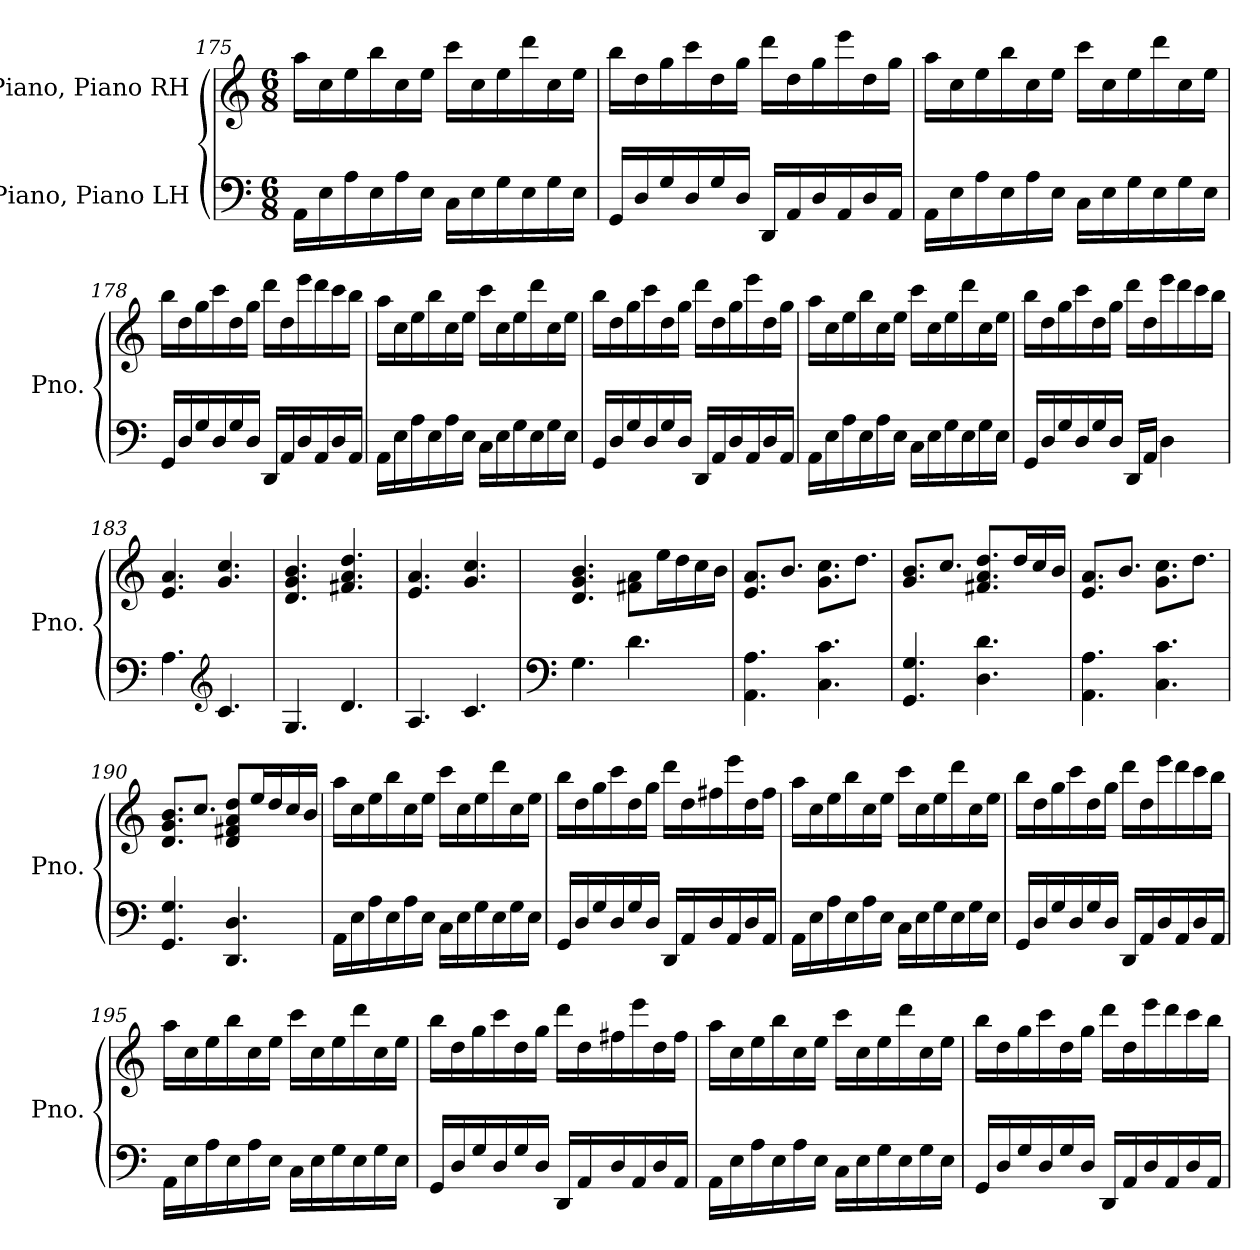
**kern	**kern
*part2	*part1
*staff2	*staff1
*I"Piano, Piano LH	*I"Piano, Piano RH
*I'Pno.	*I'Pno.
*clefF4	*clefG2
*k[]	*k[]
*M6/8	*M6/8
=175	=175
16AA\LL	16aa\LL
16E\	16cc\
16A\	16ee\
16E\	16bb\
16A\	16cc\
16E\JJ	16ee\JJ
16C\LL	16ccc\LL
16E\	16cc\
16G\	16ee\
16E\	16ddd\
16G\	16cc\
16E\JJ	16ee\JJ
=176	=176
16GG/LL	16bb\LL
16D/	16dd\
16G/	16gg\
16D/	16ccc\
16G/	16dd\
16D/JJ	16gg\JJ
16DD/LL	16ddd\LL
16AA/	16dd\
16D/	16gg\
16AA/	16eee\
16D/	16dd\
16AA/JJ	16gg\JJ
!!LO:LB:g=z
=177	=177
16AA\LL	16aa\LL
16E\	16cc\
16A\	16ee\
16E\	16bb\
16A\	16cc\
16E\JJ	16ee\JJ
16C\LL	16ccc\LL
16E\	16cc\
16G\	16ee\
16E\	16ddd\
16G\	16cc\
16E\JJ	16ee\JJ
=178	=178
16GG/LL	16bb\LL
16D/	16dd\
16G/	16gg\
16D/	16ccc\
16G/	16dd\
16D/JJ	16gg\JJ
16DD/LL	16ddd\LL
16AA/	16dd\
16D/	16eee\
16AA/	16ddd\
16D/	16ccc\
16AA/JJ	16bb\JJ
=179	=179
16AA\LL	16aa\LL
16E\	16cc\
16A\	16ee\
16E\	16bb\
16A\	16cc\
16E\JJ	16ee\JJ
16C\LL	16ccc\LL
16E\	16cc\
16G\	16ee\
16E\	16ddd\
16G\	16cc\
16E\JJ	16ee\JJ
!!LO:LB:g=z
=180	=180
16GG/LL	16bb\LL
16D/	16dd\
16G/	16gg\
16D/	16ccc\
16G/	16dd\
16D/JJ	16gg\JJ
16DD/LL	16ddd\LL
16AA/	16dd\
16D/	16gg\
16AA/	16eee\
16D/	16dd\
16AA/JJ	16gg\JJ
=181	=181
16AA\LL	16aa\LL
16E\	16cc\
16A\	16ee\
16E\	16bb\
16A\	16cc\
16E\JJ	16ee\JJ
16C\LL	16ccc\LL
16E\	16cc\
16G\	16ee\
16E\	16ddd\
16G\	16cc\
16E\JJ	16ee\JJ
=182	=182
16GG/LL	16bb\LL
16D/	16dd\
16G/	16gg\
16D/	16ccc\
16G/	16dd\
16D/JJ	16gg\JJ
16DD/LL	16ddd\LL
16AA/JJ	16dd\
4D\	16eee\
.	16ddd\
.	16ccc\
.	16bb\JJ
=183	=183
4.A\	4.e/ 4.a/
*clefG2	*
4.c/	4.g/ 4.cc/
!!LO:LB:g=z
=184	=184
4.G/	4.d/ 4.g/ 4.b/
4.d/	4.f#X/ 4.a/ 4.dd/
=185	=185
4.A/	4.e/ 4.a/
4.c/	4.g/ 4.cc/
=186	=186
*clefF4	*
4.G\	4.d/ 4.g/ 4.b/
4.d\	8f#X\ 8a\L
.	16ee\L
.	16dd\
.	16cc\
.	16b\JJ
=187	=187
4.AA\ 4.A\	8.e/ 8.a/L
.	8.b/J
4.C\ 4.c\	8.g\ 8.cc\L
.	8.dd\J
=188	=188
4.GG/ 4.G/	8.g/ 8.b/L
.	8.cc/J
4.D\ 4.d\	8.f#X/ 8.a/ 8.dd/L
.	16dd/L
.	16cc/
.	16b/JJ
=189	=189
4.AA\ 4.A\	8.e/ 8.a/L
.	8.b/J
4.C\ 4.c\	8.g\ 8.cc\L
.	8.dd\J
!!LO:PB:g=z
=190	=190
4.GG/ 4.G/	8.d/ 8.g/ 8.b/L
.	8.cc/J
4.DD/ 4.D/	8d/ 8f#X/ 8a/ 8dd/L
.	16ee/L
.	16dd/
.	16cc/
.	16b/JJ
=191	=191
16AA\LL	16aa\LL
16E\	16cc\
16A\	16ee\
16E\	16bb\
16A\	16cc\
16E\JJ	16ee\JJ
16C\LL	16ccc\LL
16E\	16cc\
16G\	16ee\
16E\	16ddd\
16G\	16cc\
16E\JJ	16ee\JJ
=192	=192
16GG/LL	16bb\LL
16D/	16dd\
16G/	16gg\
16D/	16ccc\
16G/	16dd\
16D/JJ	16gg\JJ
16DD/LL	16ddd\LL
16AA/	16dd\
16D/	16ff#X\
16AA/	16eee\
16D/	16dd\
16AA/JJ	16ff#\JJ
!!LO:LB:g=z
=193	=193
16AA\LL	16aa\LL
16E\	16cc\
16A\	16ee\
16E\	16bb\
16A\	16cc\
16E\JJ	16ee\JJ
16C\LL	16ccc\LL
16E\	16cc\
16G\	16ee\
16E\	16ddd\
16G\	16cc\
16E\JJ	16ee\JJ
=194	=194
16GG/LL	16bb\LL
16D/	16dd\
16G/	16gg\
16D/	16ccc\
16G/	16dd\
16D/JJ	16gg\JJ
16DD/LL	16ddd\LL
16AA/	16dd\
16D/	16eee\
16AA/	16ddd\
16D/	16ccc\
16AA/JJ	16bb\JJ
=195	=195
16AA\LL	16aa\LL
16E\	16cc\
16A\	16ee\
16E\	16bb\
16A\	16cc\
16E\JJ	16ee\JJ
16C\LL	16ccc\LL
16E\	16cc\
16G\	16ee\
16E\	16ddd\
16G\	16cc\
16E\JJ	16ee\JJ
!!LO:LB:g=z
=196	=196
16GG/LL	16bb\LL
16D/	16dd\
16G/	16gg\
16D/	16ccc\
16G/	16dd\
16D/JJ	16gg\JJ
16DD/LL	16ddd\LL
16AA/	16dd\
16D/	16ff#X\
16AA/	16eee\
16D/	16dd\
16AA/JJ	16ff#\JJ
=197	=197
16AA\LL	16aa\LL
16E\	16cc\
16A\	16ee\
16E\	16bb\
16A\	16cc\
16E\JJ	16ee\JJ
16C\LL	16ccc\LL
16E\	16cc\
16G\	16ee\
16E\	16ddd\
16G\	16cc\
16E\JJ	16ee\JJ
=198	=198
16GG/LL	16bb\LL
16D/	16dd\
16G/	16gg\
16D/	16ccc\
16G/	16dd\
16D/JJ	16gg\JJ
16DD/LL	16ddd\LL
16AA/	16dd\
16D/	16eee\
16AA/	16ddd\
16D/	16ccc\
16AA/JJ	16bb\JJ
=	=
*-	*-
